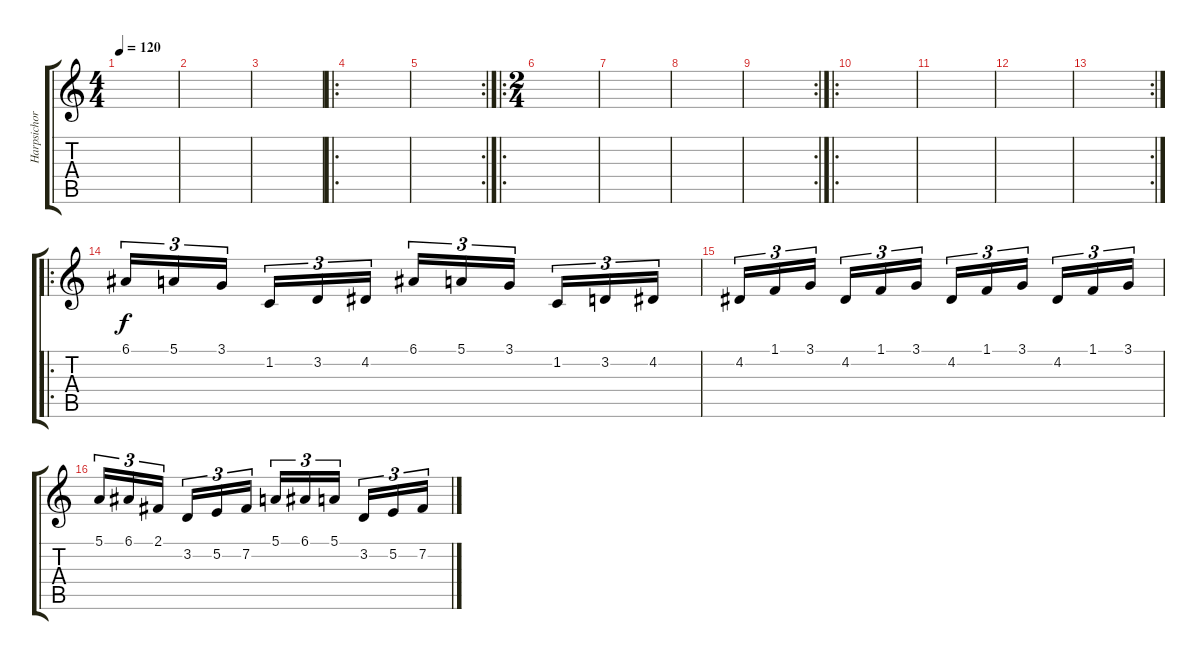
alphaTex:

\track ("Harpsichord" "Harpsichor") {instrument harpsichord}
\staff {score tabs}
\tuning (E4 B3 G3 D3 A2 E2) {hide}
\ts (4 4)
\tempo 120
\clef g2
\ks c
|
|
|
\ro
|
\rc 2
|
\ro
\ts (2 4)
|
|
|
\rc 2
|
\ro
|
|
|
\rc 2
|
\ro
6.1.16{tu (3 2)} 5.1.16{tu (3 2)} 3.1.16{tu (3 2)} 1.2.16{tu (3 2)} 3.2.16{tu (3 2)} 4.2.16{tu (3 2)} 6.1.16{tu (3 2)} 5.1.16{tu (3 2)} 3.1.16{tu (3 2)} 1.2.16{tu (3 2)} 3.2.16{tu (3 2)} 4.2.16{tu (3 2)} |
4.2.16{tu (3 2)} 1.1.16{tu (3 2)} 3.1.16{tu (3 2)} 4.2.16{tu (3 2)} 1.1.16{tu (3 2)} 3.1.16{tu (3 2)} 4.2.16{tu (3 2)} 1.1.16{tu (3 2)} 3.1.16{tu (3 2)} 4.2.16{tu (3 2)} 1.1.16{tu (3 2)} 3.1.16{tu (3 2)} |
5.1.16{tu (3 2)} 6.1.16{tu (3 2)} 2.1.16{tu (3 2)} 3.2.16{tu (3 2)} 5.2.16{tu (3 2)} 7.2.16{tu (3 2)} 5.1.16{tu (3 2)} 6.1.16{tu (3 2)} 5.1.16{tu (3 2)} 3.2.16{tu (3 2)} 5.2.16{tu (3 2)} 7.2.16{tu (3 2)}
